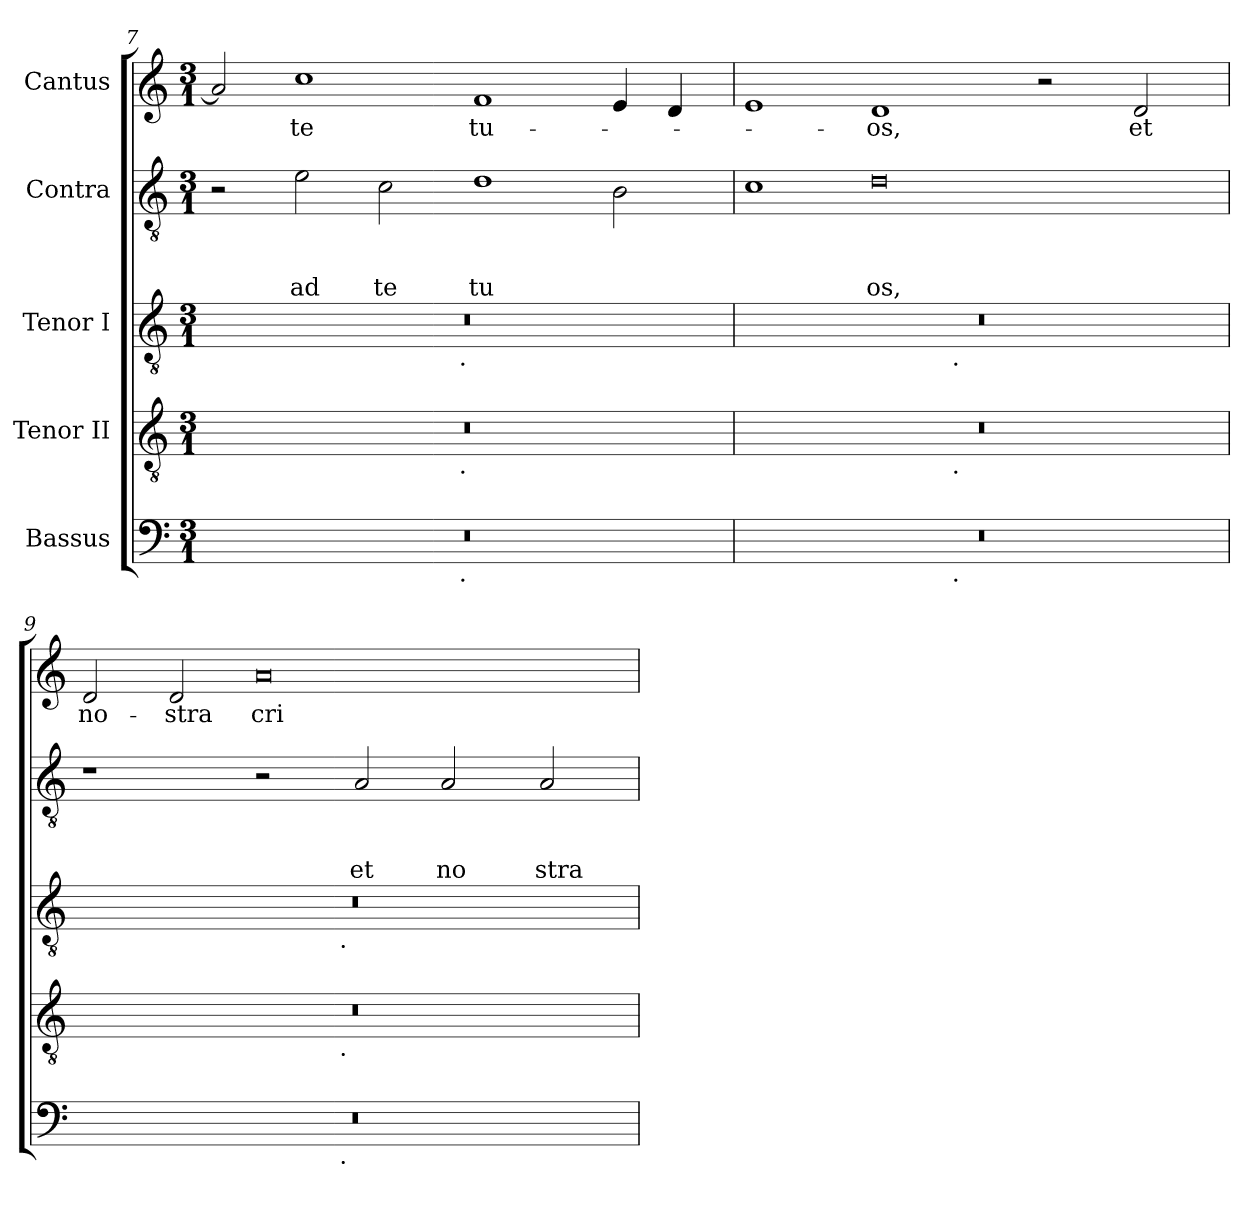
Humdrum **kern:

**kern	**kern	**kern	**kern	**text	**text	**text	**kern	**text
*part5	*part4	*part3	*part2	*part2	*part2	*part2	*part1	*part1
*staff5	*staff4	*staff3	*staff2	*staff2	*staff2	*staff2	*staff1	*staff1
*I"Bassus	*I"Tenor II	*I"Tenor I	*I"Contra	*	*	*	*I"Cantus	*
*clefF4	*clefGv2	*clefGv2	*clefGv2	*	*	*	*clefG2	*
*k[]	*k[]	*k[]	*k[]	*	*	*	*k[]	*
*C:	*C:	*C:	*C:	*	*	*	*C:	*
*M3/1	*M3/1	*M3/1	*M3/1	*	*	*	*M3/1	*
=7	=7	=7	=7	=7	=7	=7	=7	=7
*^	*^	*^	*	*	*	*	*	*
0.r	1ryy	0.r	1ryy	0.r	1ryy	2r	.	.	.	2a/]	.
!	!	!	!	!	!	!	!	!	!LO:LY:b	!	!LO:LY:b
.	.	.	.	.	.	2e\	.	.	ad	1cc	te
!	!	!	!	!	!	!	!	!	!LO:LY:b	!	!
.	4...ryy	.	4...ryy	.	4...ryy	2c\	.	.	te	.	.
!	!	!	!	!	!LO:TX:b:t=.	!	!	!	!	!	!
!	!	!	!LO:TX:b:t=.	!	!	!	!	!	!	!	!
!	!LO:TX:b:t=.	!	!	!	!	!	!	!	!	!	!
.	1ryy	.	1ryy	.	1ryy	.	.	.	.	.	.
!	!	!	!	!	!	!	!	!	!LO:LY:b	!	!LO:LY:b
.	.	.	.	.	.	1d	.	.	tu	1f	tu-
.	2ryy	.	2ryy	.	2ryy	.	.	.	.	.	.
.	.	.	.	.	.	2B\	.	.	.	4e/	.
.	.	.	.	.	.	.	.	.	.	4d/	.
.	32ryy	.	32ryy	.	32ryy	.	.	.	.	.	.
=8	=8	=8	=8	=8	=8	=8	=8	=8	=8	=8	=8
0.r	1ryy	0.r	1ryy	0.r	1ryy	1c	.	.	.	1e	.
!	!	!	!	!	!	!	!	!	!LO:LY:b	!	!LO:LY:b
.	4...ryy	.	4...ryy	.	4...ryy	0d	.	.	os,	1d	-os,
!	!	!	!	!	!LO:TX:b:t=.	!	!	!	!	!	!
!	!	!	!LO:TX:b:t=.	!	!	!	!	!	!	!	!
!	!LO:TX:b:t=.	!	!	!	!	!	!	!	!	!	!
.	1ryy	.	1ryy	.	1ryy	.	.	.	.	.	.
.	.	.	.	.	.	.	.	.	.	2r	.
.	2ryy	.	2ryy	.	2ryy	.	.	.	.	.	.
!	!	!	!	!	!	!	!	!	!	!	!LO:LY:b
.	.	.	.	.	.	.	.	.	.	2d/	et
.	32ryy	.	32ryy	.	32ryy	.	.	.	.	.	.
=9	=9	=9	=9	=9	=9	=9	=9	=9	=9	=9	=9
!	!	!	!	!	!	!	!	!	!	!	!LO:LY:b
0.r	1ryy	0.r	1ryy	0.r	1ryy	1r	.	.	.	2d/	no-
!	!	!	!	!	!	!	!	!	!	!	!LO:LY:b
.	.	.	.	.	.	.	.	.	.	2d/	-stra
!	!	!	!	!	!	!	!	!	!	!	!LO:LY:b
.	4...ryy	.	4...ryy	.	4...ryy	2r	.	.	.	0a	cri-
!	!	!	!	!	!LO:TX:b:t=.	!	!	!	!	!	!
!	!	!	!LO:TX:b:t=.	!	!	!	!	!	!	!	!
!	!LO:TX:b:t=.	!	!	!	!	!	!	!	!	!	!
.	1ryy	.	1ryy	.	1ryy	.	.	.	.	.	.
!	!	!	!	!	!	!	!	!	!LO:LY:b	!	!
.	.	.	.	.	.	2A/	.	.	et	.	.
!	!	!	!	!	!	!	!	!	!LO:LY:b	!	!
.	.	.	.	.	.	2A/	.	.	no	.	.
.	2ryy	.	2ryy	.	2ryy	.	.	.	.	.	.
!	!	!	!	!	!	!	!	!	!LO:LY:b	!	!
.	.	.	.	.	.	2A/	.	.	stra	.	.
.	32ryy	.	32ryy	.	32ryy	.	.	.	.	.	.
*v	*v	*	*	*v	*v	*	*	*	*	*	*
*	*v	*v	*	*	*	*	*	*	*
=	=	=	=	=	=	=	=	=
*-	*-	*-	*-	*-	*-	*-	*-	*-
